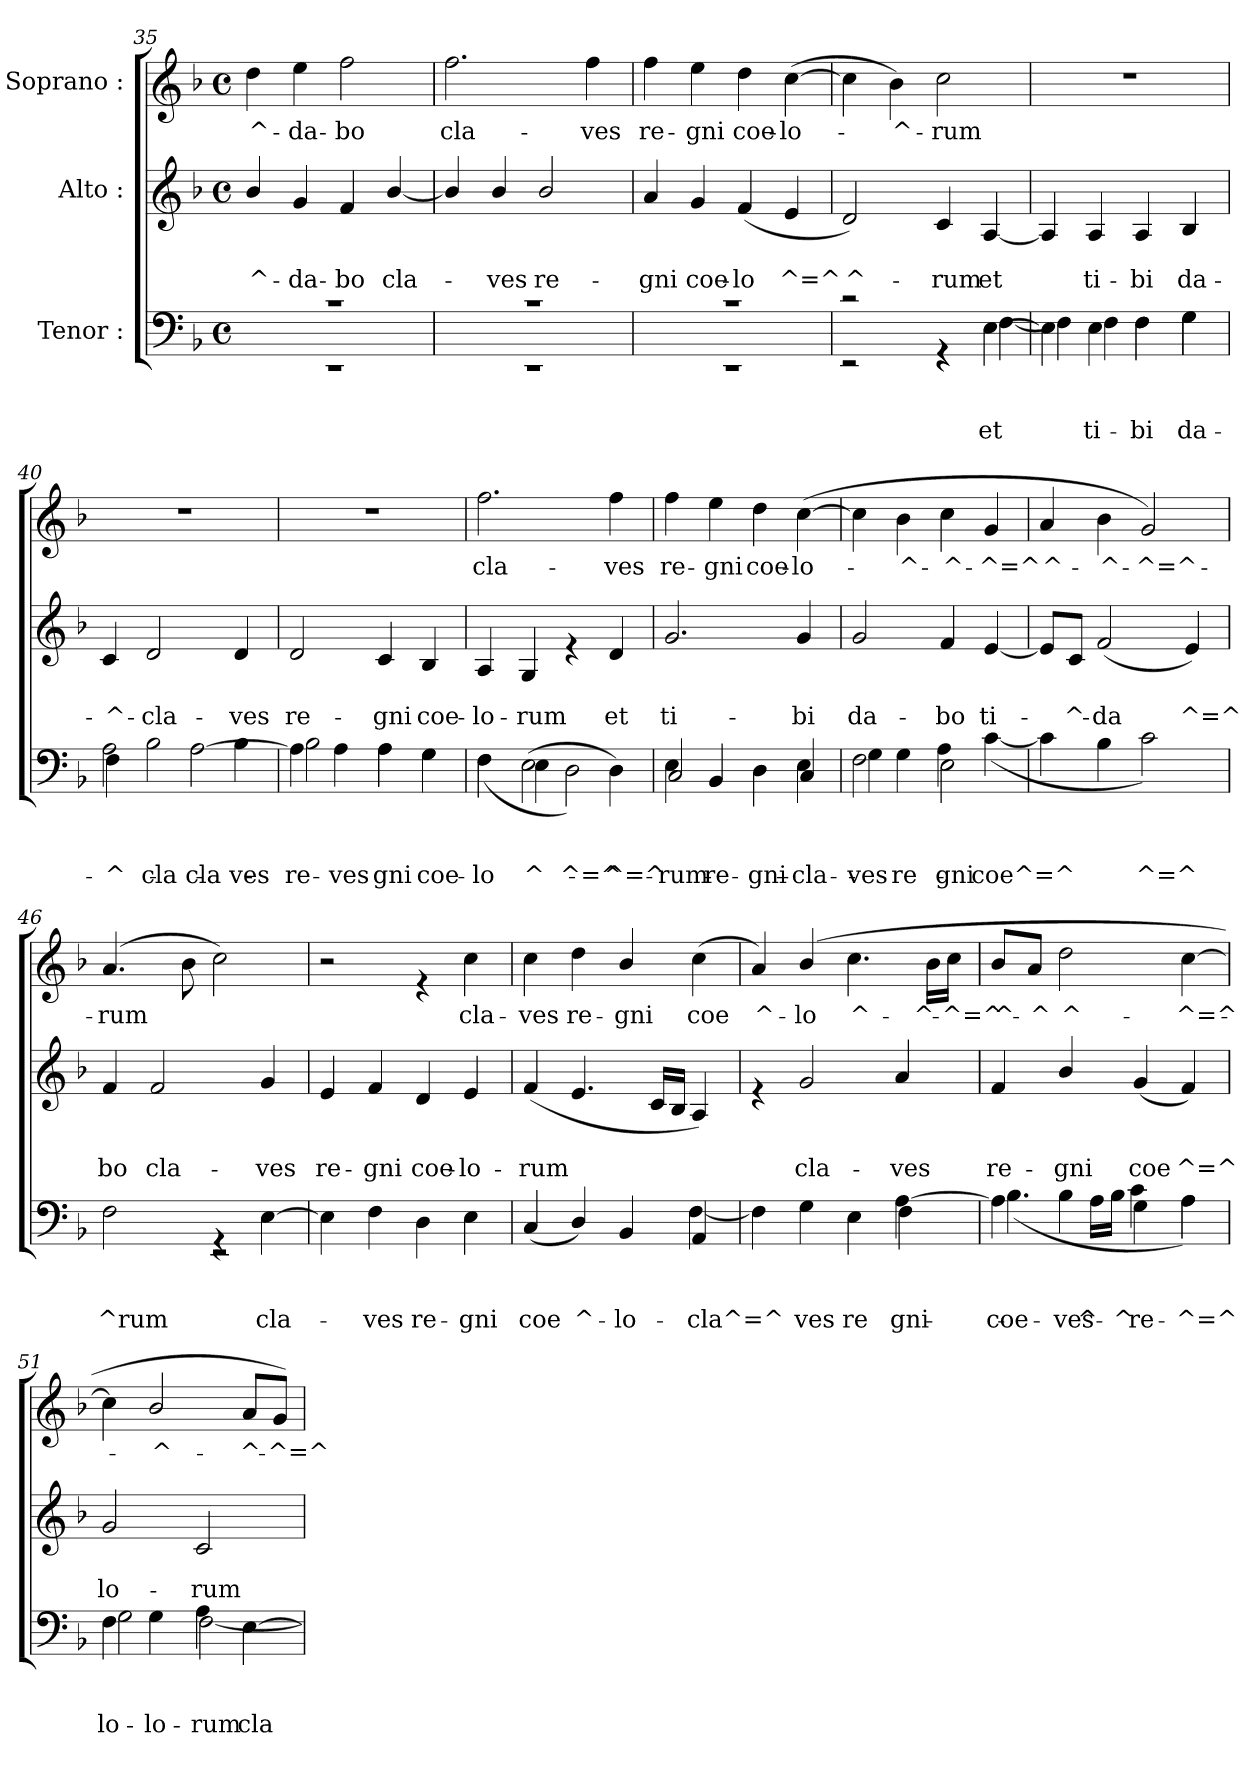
**kern	**text	**text	**text	**kern	**text	**text	**kern	**text
*part3	*part3	*part3	*part3	*part2	*part2	*part2	*part1	*part1
*staff3	*staff3	*staff3	*staff3	*staff2	*staff2	*staff2	*staff1	*staff1
*I"Tenor :	*	*	*	*I"Alto :	*	*	*I"Soprano :	*
!!LO:LB:g=z
*clefF4	*	*	*	*clefG2	*	*	*clefG2	*
*k[b-]	*	*	*	*k[b-]	*	*	*k[b-]	*
*F:	*	*	*	*F:	*	*	*F:	*
*M4/4	*	*	*	*M4/4	*	*	*M4/4	*
*met(c)	*	*	*	*met(c)	*	*	*met(c)	*
=35	=35	=35	=35	=35	=35	=35	=35	=35
*^	*	*	*	*	*	*	*	*
!	!	!	!	!	!	!	!LO:LY:b	!	!LO:LY:b
1rc	1rEE	.	.	.	4b-/	.	-^-	4dd\	-^-
!	!	!	!	!	!	!	!LO:LY:b	!	!LO:LY:b
.	.	.	.	.	4g/	.	-da-	4ee\	-da-
!	!	!	!	!	!	!	!LO:LY:b	!	!LO:LY:b
.	.	.	.	.	4f/	.	-bo	2ff\	-bo
!	!	!	!	!	!	!	!LO:LY:b	!	!
.	.	.	.	.	[<4b-/	.	cla-	.	.
=36	=36	=36	=36	=36	=36	=36	=36	=36	=36
!	!	!	!	!	!	!	!	!	!LO:LY:b
1rc	1rEE	.	.	.	4b-/]	.	.	2.ff\	cla-
!	!	!	!	!	!	!	!LO:LY:b	!	!
.	.	.	.	.	4b-/	.	-ves	.	.
!	!	!	!	!	!	!	!LO:LY:b	!	!
.	.	.	.	.	2b-/	.	re-	.	.
!	!	!	!	!	!	!	!	!	!LO:LY:b
.	.	.	.	.	.	.	.	4ff\	-ves
=37	=37	=37	=37	=37	=37	=37	=37	=37	=37
!	!	!	!	!	!	!	!LO:LY:b	!	!LO:LY:b
1rc	1rEE	.	.	.	4a/	.	-gni	4ff\	re-
!	!	!	!	!	!	!	!LO:LY:b	!	!LO:LY:b
.	.	.	.	.	4g/	.	coe-	4ee\	-gni
!	!	!	!	!	!	!	!LO:LY:b	!	!LO:LY:b
.	.	.	.	.	(<4f/	.	-lo	4dd\	coe-
!	!	!	!	!	!	!	!LO:LY:b	!	!LO:LY:b
.	.	.	.	.	4e/	.	^=^	(>[>4cc\	-lo-
=38	=38	=38	=38	=38	=38	=38	=38	=38	=38
!	!	!	!	!	!	!	!LO:LY:b	!	!
2rc	2rEE	.	.	.	2d/)	.	^-	4cc\]	.
!	!	!	!	!	!	!	!	!	!LO:LY:b
.	.	.	.	.	.	.	.	4b-\)	-^-
!	!	!	!	!	!	!	!LO:LY:b	!	!LO:LY:b
4rGG	4rGG	.	.	.	4c/	.	-rum	2cc\	-rum
!	!	!	!	!LO:LY:b	!	!	!	!	!
!	!	!	!	!LO:LY:b	!	!	!LO:LY:b	!	!
[>4E\	[>4F\	.	.	et	[<4A/	.	et	.	.
=39	=39	=39	=39	=39	=39	=39	=39	=39	=39
4E\]	4F\]	.	.	.	4A/]	.	.	1r	.
!	!	!	!	!LO:LY:b	!	!	!	!	!
!	!	!	!	!LO:LY:b	!	!	!LO:LY:b	!	!
4E\	4F\	.	.	-ti-	4A/	.	ti-	.	.
!	!	!	!	!LO:LY:b	!	!	!	!	!
!	!	!	!	!LO:LY:b	!	!	!LO:LY:b	!	!
4F\	4F\	.	.	-bi	4A/	.	-bi	.	.
!	!	!	!	!LO:LY:b	!	!	!	!	!
!	!	!	!	!LO:LY:b	!	!	!LO:LY:b	!	!
4G\	4G\	.	.	da-	4B-/	.	da-	.	.
!!LO:LB:g=z
=40	=40	=40	=40	=40	=40	=40	=40	=40	=40
!	!	!	!	!LO:LY:b	!	!	!	!	!
!	!	!	!	!LO:LY:b	!	!	!LO:LY:b	!	!
2A\	4F\	.	.	-^-	4c/	.	-^-	1r	.
!	!	!	!	!LO:LY:b	!	!	!LO:LY:b	!	!
.	2B-\	.	.	-cla-	2d/	.	-cla-	.	.
!	!	!	!	!LO:LY:b	!	!	!	!	!
[>2A\	.	.	.	-cla-	.	.	.	.	.
!	!	!	!	!LO:LY:b	!	!	!LO:LY:b	!	!
.	4B-\	.	.	-ves	4d/	.	-ves	.	.
=41	=41	=41	=41	=41	=41	=41	=41	=41	=41
!	!	!	!	!LO:LY:b	!	!	!LO:LY:b	!	!
4A\]	2B-\	.	.	re-	2d/	.	re-	1r	.
!	!	!	!	!LO:LY:b	!	!	!	!	!
4A\	.	.	.	ves	.	.	.	.	.
!	!	!	!	!LO:LY:b	!	!	!	!	!
!	!	!	!	!LO:LY:b	!	!	!LO:LY:b	!	!
4A\	4A\	.	.	-gni	4c/	.	-gni	.	.
!	!	!	!	!LO:LY:b	!	!	!	!	!
!	!	!	!	!LO:LY:b	!	!	!LO:LY:b	!	!
4G\	4G\	.	.	coe-	4B-/	.	coe-	.	.
=42	=42	=42	=42	=42	=42	=42	=42	=42	=42
!	!	!	!	!LO:LY:b	!	!	!	!	!
!	!	!	!	!LO:LY:b	!	!	!LO:LY:b	!	!LO:LY:b
4F\	(>4F\	.	.	-lo	4A/	.	-lo-	2.ff\	cla-
!	!	!	!	!LO:LY:b	!	!	!	!	!
!	!	!	!	!LO:LY:b	!	!	!LO:LY:b	!	!
(>2E\	4E\	.	.	^-	4G/	.	-rum	.	.
!	!	!	!	!LO:LY:b	!	!	!	!	!
.	2D\)	.	.	-^=^-	4re	.	.	.	.
!	!	!	!	!LO:LY:b	!	!	!LO:LY:b	!	!LO:LY:b
4D\)	.	.	.	-^=^-	4d/	.	et	4ff\	-ves
=43	=43	=43	=43	=43	=43	=43	=43	=43	=43
!	!	!	!	!LO:LY:b	!	!	!	!	!
!	!	!	!	!LO:LY:b	!	!	!LO:LY:b	!	!LO:LY:b
4E\	2C/	.	.	rum	2.g/	.	ti-	4ff\	re-
!	!	!	!	!LO:LY:b	!	!	!	!	!LO:LY:b
4BB-/	.	.	.	re-	.	.	.	4ee\	-gni
!	!	!	!	!LO:LY:b	!	!	!	!	!LO:LY:b
4D\	4ryy	.	.	-gni-	.	.	.	4dd\	coe-
!	!	!	!	!LO:LY:b	!	!	!	!	!
!	!	!	!	!LO:LY:b	!	!	!LO:LY:b	!	!LO:LY:b
4E\	4C/	.	.	cla-	4g/	.	-bi	(>[>4cc\	-lo-
=44	=44	=44	=44	=44	=44	=44	=44	=44	=44
!	!	!	!	!LO:LY:b	!	!	!	!	!
!	!	!	!	!LO:LY:b	!	!	!LO:LY:b	!	!
2F\	4G\	.	.	ves	2g/	.	da-	4cc\]	.
!	!	!	!	!LO:LY:b	!	!	!	!	!LO:LY:b
.	4G\	.	.	re-	.	.	.	4b-\	-^-
!	!	!	!	!LO:LY:b	!	!	!	!	!
!	!	!	!	!LO:LY:b	!	!	!LO:LY:b	!	!LO:LY:b
2E\	4A\	.	.	-gni	4f/	.	-bo	4cc\	-^-
!	!	!	!	!LO:LY:b	!	!	!LO:LY:b	!	!LO:LY:b
.	(>[>4c\	.	.	coe^=^	[<4e/	.	ti-	4g/	-^=^
=45	=45	=45	=45	=45	=45	=45	=45	=45	=45
!	!	!	!	!	!	!	!	!	!LO:LY:b
*v	*v	*	*	*	*	*	*	*	*
4c\]	.	.	.	8e/L]	.	.	4a/	^-
!	!	!	!	!	!	!LO:LY:b	!	!
.	.	.	.	8c/J	.	-^-	.	.
!	!	!	!	!	!	!LO:LY:b	!	!LO:LY:b
4B-\	.	.	.	(<2f/	.	-da	4b-\	-^-
!	!	!	!LO:LY:b	!	!	!	!	!LO:LY:b
2c\)	.	.	^=^	.	.	.	2g/)	-^=^-
!	!	!	!	!	!	!LO:LY:b	!	!
.	.	.	.	4e/)	.	^=^	.	.
!!LO:LB:g=z
=46	=46	=46	=46	=46	=46	=46	=46	=46
*^	*	*	*	*	*	*	*	*
!	!	!	!	!LO:LY:b	!	!	!LO:LY:b	!	!LO:LY:b
2ryy	2F\	.	.	-^rum	4f/	.	bo	(<4.a/	-rum
!	!	!	!	!	!	!	!LO:LY:b	!	!
.	.	.	.	.	2f/	.	cla-	.	.
.	.	.	.	.	.	.	.	8b-\	.
4rGG	2rEE	.	.	.	.	.	.	2cc\)	.
!	!	!	!	!LO:LY:b	!	!	!LO:LY:b	!	!
[>4E\	.	.	.	cla-	4g/	.	-ves	.	.
*v	*v	*	*	*	*	*	*	*	*
=47	=47	=47	=47	=47	=47	=47	=47	=47
!	!	!	!	!	!	!LO:LY:b	!	!
4E\]	.	.	.	4e/	.	re-	2r	.
!	!	!	!LO:LY:b	!	!	!LO:LY:b	!	!
4F\	.	.	ves	4f/	.	-gni	.	.
!	!	!	!LO:LY:b	!	!	!LO:LY:b	!	!
4D\	.	.	re-	4d/	.	coe-	4re	.
!	!	!	!LO:LY:b	!	!	!LO:LY:b	!	!LO:LY:b
4E\	.	.	-gni	4e/	.	-lo-	4cc\	cla-
=48	=48	=48	=48	=48	=48	=48	=48	=48
!	!	!	!LO:LY:b	!	!	!LO:LY:b	!	!LO:LY:b
*^	*	*	*	*	*	*	*	*
(<4C/	2.ryy	.	.	coe	(<4f/	.	-rum	4cc\	-ves
!	!	!	!	!LO:LY:b	!	!	!	!	!LO:LY:b
4D/)	.	.	.	^-	4.e/	.	.	4dd\	re-
!	!	!	!	!LO:LY:b	!	!	!	!	!LO:LY:b
4BB-/	.	.	.	-lo-	.	.	.	4b-/	-gni
.	.	.	.	.	16c/LL	.	.	.	.
.	.	.	.	.	16B-/JJ	.	.	.	.
!	!	!	!	!LO:LY:b	!	!	!	!	!
!	!	!	!	!LO:LY:b	!	!	!	!	!LO:LY:b
4AA/	[>4F\	.	.	cla^=^	4A/)	.	.	(>4cc\	coe
=49	=49	=49	=49	=49	=49	=49	=49	=49	=49
!	!	!	!	!	!	!	!	!	!LO:LY:b
2.ryy	4F\]	.	.	.	4re	.	.	4a/)	^-
!	!	!	!	!LO:LY:b	!	!	!LO:LY:b	!	!LO:LY:b
.	4G\	.	.	-ves	2g/	.	cla-	(<4b-/	-lo
!	!	!	!	!LO:LY:b	!	!	!	!	!LO:LY:b
.	4E\	.	.	re-	.	.	.	4.cc\	^-
!	!	!	!	!LO:LY:b	!	!	!	!	!
!	!	!	!	!LO:LY:b	!	!	!LO:LY:b	!	!
[>4A\	4F\	.	.	-gni	4a/	.	-ves	.	.
!	!	!	!	!	!	!	!	!	!LO:LY:b
.	.	.	.	.	.	.	.	16b-\LL	-^-
!	!	!	!	!	!	!	!	!	!LO:LY:b
.	.	.	.	.	.	.	.	16cc\JJ	-^=^
=50	=50	=50	=50	=50	=50	=50	=50	=50	=50
!	!	!	!	!LO:LY:b	!	!	!LO:LY:b	!	!LO:LY:b
4A\]	(>4.B-\	.	.	coe-	4f/	.	re-	8b-/L	^-
!	!	!	!	!	!	!	!	!	!LO:LY:b
.	.	.	.	.	.	.	.	8a/J	-^
!	!	!	!	!LO:LY:b	!	!	!LO:LY:b	!	!LO:LY:b
4B-\	.	.	.	ves	4b-/	.	-gni	2dd\	^-
!	!	!	!	!LO:LY:b	!	!	!	!	!
.	16A\LL	.	.	-^-	.	.	.	.	.
!	!	!	!	!LO:LY:b	!	!	!	!	!
.	16B-\JJ	.	.	-^	.	.	.	.	.
!	!	!	!	!LO:LY:b	!	!	!LO:LY:b	!	!
4G\	4c\	.	.	re-	(<4g/	.	coe	.	.
!	!	!	!	!LO:LY:b	!	!	!	!	!
!	!	!	!	!LO:LY:b	!	!	!LO:LY:b	!	!LO:LY:b
4A\	4A\)	.	.	^=^	4f/)	.	^=^	[>4cc\	-^=^-
!!LO:PB:g=z
=51	=51	=51	=51	=51	=51	=51	=51	=51	=51
!	!	!	!	!LO:LY:b	!	!	!	!	!
!	!	!	!	!LO:LY:b	!	!	!LO:LY:b	!	!
4F\	2G\	.	.	-lo-	2g/	.	lo-	4cc\]	.
!	!	!	!	!LO:LY:b	!	!	!	!	!LO:LY:b
4G\	.	.	.	-lo-	.	.	.	2b-/	-^-
!	!	!	!	!LO:LY:b	!	!	!	!	!
!	!	!	!	!LO:LY:b	!	!	!LO:LY:b	!	!
4A\	[>2F\	.	.	-rum	2c/	.	-rum	.	.
!	!	!	!	!LO:LY:b	!	!	!	!	!LO:LY:b
[>4E\	.	.	.	cla-	.	.	.	8a/L	-^-
!	!	!	!	!	!	!	!	!	!LO:LY:b
.	.	.	.	.	.	.	.	8g/J)	-^=^
*v	*v	*	*	*	*	*	*	*	*
=	=	=	=	=	=	=	=	=
*-	*-	*-	*-	*-	*-	*-	*-	*-
